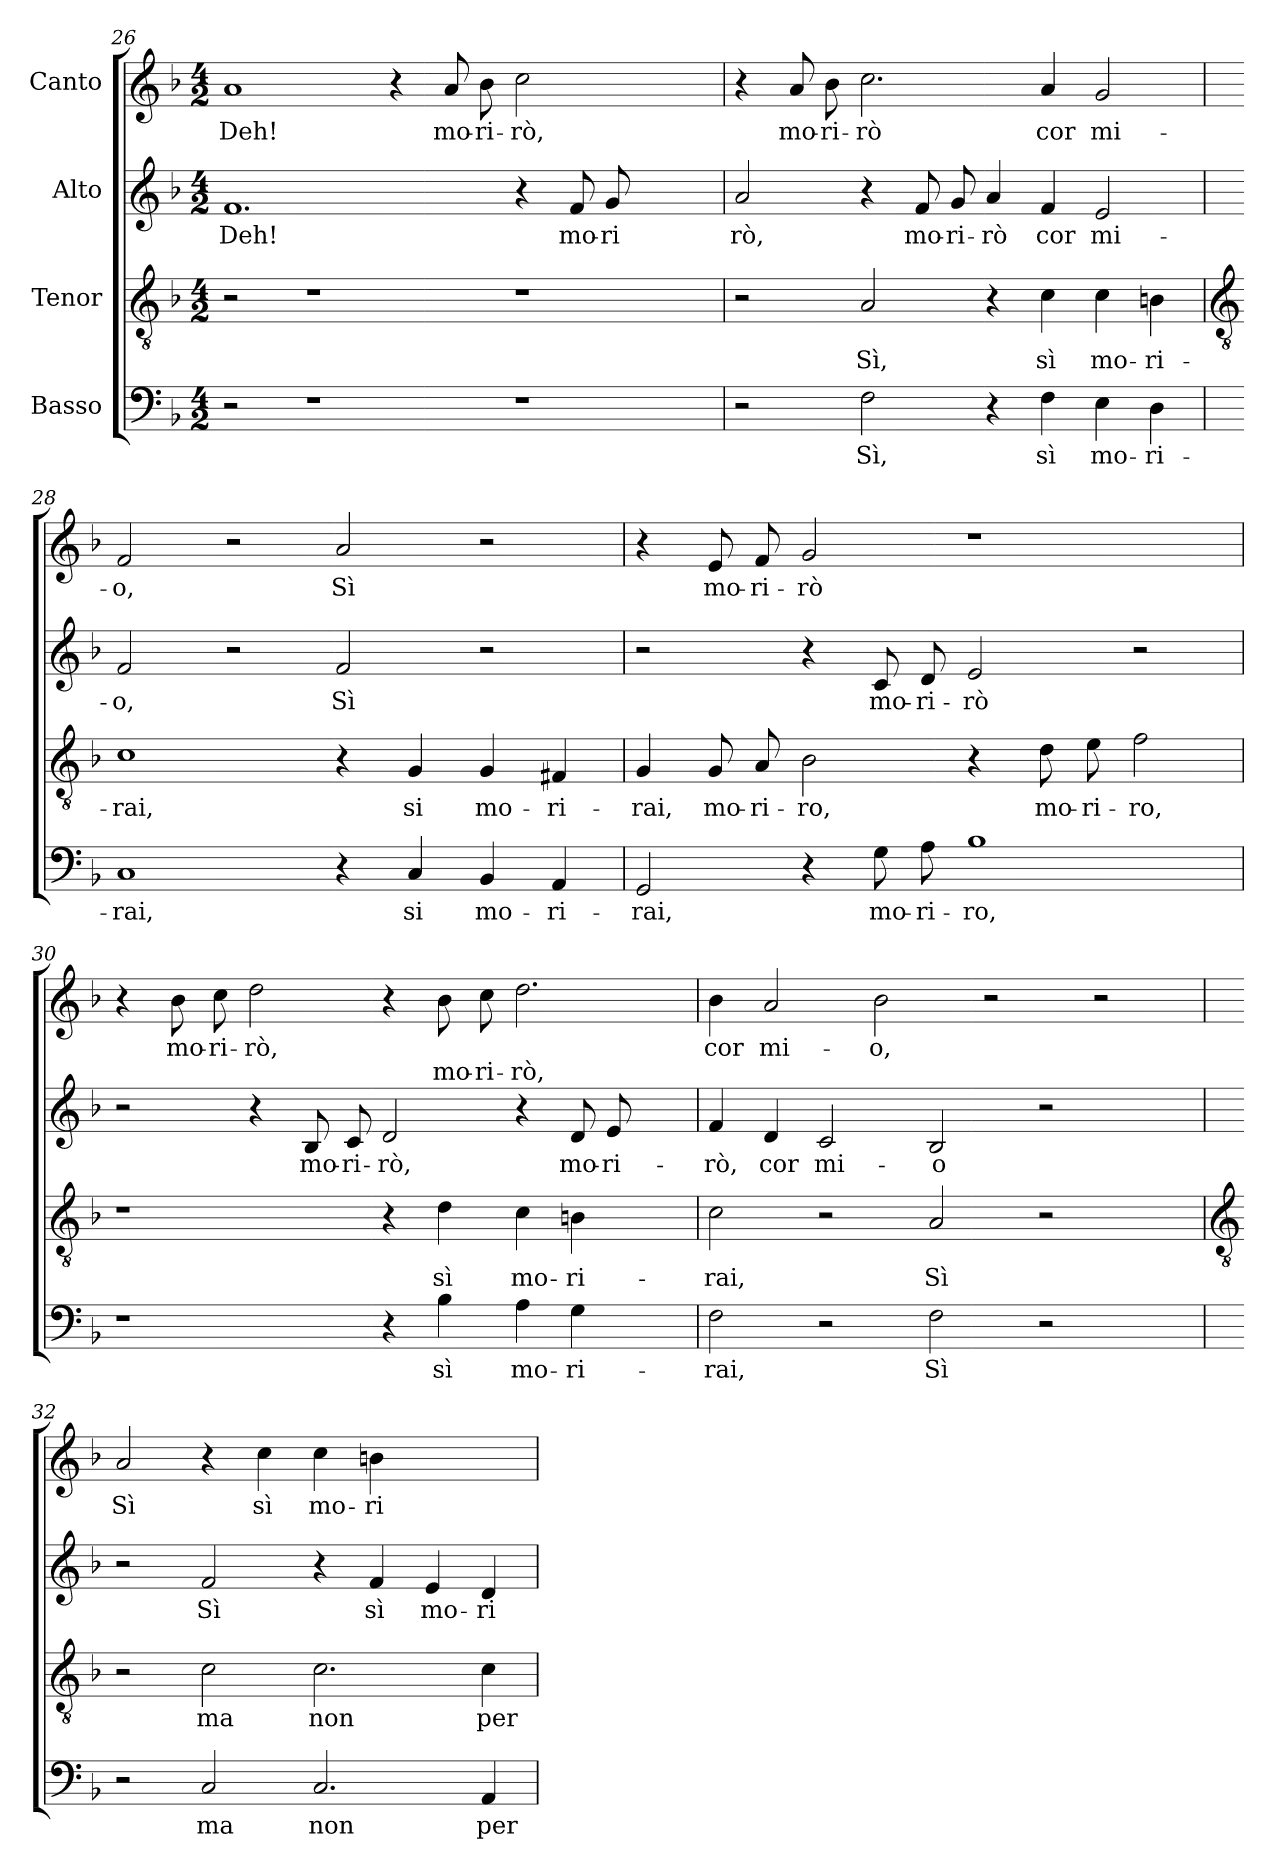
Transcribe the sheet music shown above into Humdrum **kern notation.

**kern	**text	**kern	**text	**kern	**text	**kern	**text	**text
*part4	*part4	*part3	*part3	*part2	*part2	*part1	*part1	*part1
*staff4	*staff4	*staff3	*staff3	*staff2	*staff2	*staff1	*staff1	*staff1
*I"Basso	*	*I"Tenor	*	*I"Alto	*	*I"Canto	*	*
*clefF4	*	*clefGv2	*	*clefG2	*	*clefG2	*	*
*k[b-]	*	*k[b-]	*	*k[b-]	*	*k[b-]	*	*
*F:	*	*F:	*	*F:	*	*F:	*	*
*M4/2	*	*M4/2	*	*M4/2	*	*M4/2	*	*
=26A	=26A	=26A	=26A	=26A	=26A	=26A	=26A	=26A
!	!	!	!	!	!LO:LY:b	!	!LO:LY:b	!
2r	.	2r	.	1.f	Deh!	1a	Deh!	.
1r	.	1r	.	.	.	.	.	.
.	.	.	.	.	.	4r	.	.
!	!	!	!	!	!	!	!LO:LY:b	!
.	.	.	.	.	.	8a	mo-	.
!	!	!	!	!	!	!	!LO:LY:b	!
.	.	.	.	.	.	8b-	-ri-	.
!	!	!	!	!	!	!	!LO:LY:b	!
1r	.	1r	.	4r	.	2cc	-rò,	.
!	!	!	!	!	!LO:LY:b	!	!	!
.	.	.	.	8f	mo-	.	.	.
!	!	!	!	!	!LO:LY:b	!	!	!
.	.	.	.	8g	-ri	.	.	.
.	.	.	.	2ryy	.	2ryy	.	.
=27A	=27A	=27A	=27A	=27A	=27A	=27A	=27A	=27A
!	!	!	!	!	!LO:LY:b	!	!	!
2r	.	2r	.	2a	rò,	4r	.	.
!	!	!	!	!	!	!	!LO:LY:b	!
.	.	.	.	.	.	8a	mo-	.
!	!	!	!	!	!	!	!LO:LY:b	!
.	.	.	.	.	.	8b-	-ri-	.
!	!LO:LY:b	!	!LO:LY:b	!	!	!	!LO:LY:b	!
2F	Sì,	2A	Sì,	4r	.	2.cc	-rò	.
!	!	!	!	!	!LO:LY:b	!	!	!
.	.	.	.	8f	mo-	.	.	.
!	!	!	!	!	!LO:LY:b	!	!	!
.	.	.	.	8g	-ri-	.	.	.
!	!	!	!	!	!LO:LY:b	!	!	!
4r	.	4r	.	4a	-rò	.	.	.
!	!LO:LY:b	!	!LO:LY:b	!	!LO:LY:b	!	!LO:LY:b	!
4F	sì	4c	sì	4f	cor	4a	cor	.
!	!LO:LY:b	!	!LO:LY:b	!	!LO:LY:b	!	!LO:LY:b	!
4E	mo-	4c	mo-	2e	mi-	2g	mi-	.
!	!LO:LY:b	!	!LO:LY:b	!	!	!	!	!
4D	-ri-	4Bn	-ri-	.	.	.	.	.
!!LO:LB:g=z
=28	=28	=28	=28	=28	=28	=28	=28	=28
*	*	*clefGv2	*	*	*	*	*	*
!	!LO:LY:b	!	!LO:LY:b	!	!LO:LY:b	!	!LO:LY:b	!
1C	-rai,	1c	-rai,	2f	-o,	2f	-o,	.
.	.	.	.	2r	.	2r	.	.
!	!	!	!	!	!LO:LY:b	!	!LO:LY:b	!
4r	.	4r	.	2f	Sì	2a	Sì	.
!	!LO:LY:b	!	!LO:LY:b	!	!	!	!	!
4C	si	4G	si	.	.	.	.	.
!	!LO:LY:b	!	!LO:LY:b	!	!	!	!	!
4BB-	mo-	4G	mo-	2r	.	2r	.	.
!	!LO:LY:b	!	!LO:LY:b	!	!	!	!	!
4AA	-ri-	4F#X	-ri-	.	.	.	.	.
!!LO:LB:g=z
=29	=29	=29	=29	=29	=29	=29	=29	=29
!	!LO:LY:b	!	!LO:LY:b	!	!	!	!	!
2GG	-rai,	4G	-rai,	2r	.	4r	.	.
!	!	!	!LO:LY:b	!	!	!	!LO:LY:b	!
.	.	8G	mo-	.	.	8e	mo-	.
!	!	!	!LO:LY:b	!	!	!	!LO:LY:b	!
.	.	8A	-ri-	.	.	8f	-ri-	.
!	!	!	!LO:LY:b	!	!	!	!LO:LY:b	!
4r	.	2B-	-ro,	4r	.	2g	-rò	.
!	!LO:LY:b	!	!	!	!LO:LY:b	!	!	!
8G	mo-	.	.	8c	mo-	.	.	.
!	!LO:LY:b	!	!	!	!LO:LY:b	!	!	!
8A	-ri-	.	.	8d	-ri-	.	.	.
!	!LO:LY:b	!	!	!	!LO:LY:b	!	!	!
1B-	-ro,	4r	.	2e	-rò	1r	.	.
!	!	!	!LO:LY:b	!	!	!	!	!
.	.	8d	mo-	.	.	.	.	.
!	!	!	!LO:LY:b	!	!	!	!	!
.	.	8e	-ri-	.	.	.	.	.
!	!	!	!LO:LY:b	!	!	!	!	!
.	.	2f	-ro,	2r	.	.	.	.
=30	=30	=30	=30	=30	=30	=30	=30	=30
1r	.	1r	.	2r	.	4r	.	.
!	!	!	!	!	!	!	!LO:LY:b	!
.	.	.	.	.	.	8b-	mo-	.
!	!	!	!	!	!	!	!LO:LY:b	!
.	.	.	.	.	.	8cc	-ri-	.
!	!	!	!	!	!	!	!LO:LY:b	!
.	.	.	.	4r	.	2dd	-rò,	.
!	!	!	!	!	!LO:LY:b	!	!	!
.	.	.	.	8B-	mo-	.	.	.
!	!	!	!	!	!LO:LY:b	!	!	!
.	.	.	.	8c	-ri-	.	.	.
!	!	!	!	!	!LO:LY:b	!	!	!
4r	.	4r	.	2d	-rò,	4r	.	.
!	!LO:LY:b	!	!LO:LY:b	!	!	!	!	!LO:LY:b
4B-	sì	4d	sì	.	.	8b-	.	mo-
!	!	!	!	!	!	!	!	!LO:LY:b
.	.	.	.	.	.	8cc	.	-ri-
!	!LO:LY:b	!	!LO:LY:b	!	!	!	!	!LO:LY:b
4A	mo-	4c	mo-	4r	.	2.dd	.	-rò,
!	!LO:LY:b	!	!LO:LY:b	!	!LO:LY:b	!	!	!
4G	-ri-	4Bn	-ri-	8d	mo-	.	.	.
!	!	!	!	!	!LO:LY:b	!	!	!
.	.	.	.	8e	-ri-	.	.	.
4ryy	.	4ryy	.	4ryy	.	.	.	.
=31	=31	=31	=31	=31	=31	=31	=31	=31
!	!LO:LY:b	!	!LO:LY:b	!	!LO:LY:b	!	!LO:LY:b	!
2F	-rai,	2c	-rai,	4f	-rò,	4b-	cor	.
!	!	!	!	!	!LO:LY:b	!	!LO:LY:b	!
.	.	.	.	4d	cor	2a	mi-	.
!	!	!	!	!	!LO:LY:b	!	!	!
2r	.	2r	.	2c	mi-	.	.	.
!	!	!	!	!	!	!	!LO:LY:b	!
.	.	.	.	.	.	2b-	-o,	.
!	!LO:LY:b	!	!LO:LY:b	!	!LO:LY:b	!	!	!
2F	Sì	2A	Sì	2B-	-o	.	.	.
.	.	.	.	.	.	2r	.	.
2r	.	2r	.	2r	.	.	.	.
.	.	.	.	.	.	2r	.	.
4ryy	.	4ryy	.	4ryy	.	.	.	.
!!LO:LB:g=z
=32	=32	=32	=32	=32	=32	=32	=32	=32
*	*	*clefGv2	*	*	*	*	*	*
!	!	!	!	!	!	!	!LO:LY:b	!
2r	.	2r	.	2r	.	2a	Sì	.
!	!LO:LY:b	!	!LO:LY:b	!	!LO:LY:b	!	!	!
2C	ma	2c	ma	2f	Sì	4r	.	.
!	!	!	!	!	!	!	!LO:LY:b	!
.	.	.	.	.	.	4cc	sì	.
!	!LO:LY:b	!	!LO:LY:b	!	!	!	!LO:LY:b	!
2.C	non	2.c	non	4r	.	4cc	mo-	.
!	!	!	!	!	!LO:LY:b	!	!LO:LY:b	!
.	.	.	.	4f	sì	4bn	-ri-	.
!	!	!	!	!	!LO:LY:b	!	!	!
.	.	.	.	4e	mo-	2ryy	.	.
!	!LO:LY:b	!	!LO:LY:b	!	!LO:LY:b	!	!	!
4AA	per	4c	per	4d	-ri-	.	.	.
=	=	=	=	=	=	=	=	=
*-	*-	*-	*-	*-	*-	*-	*-	*-
